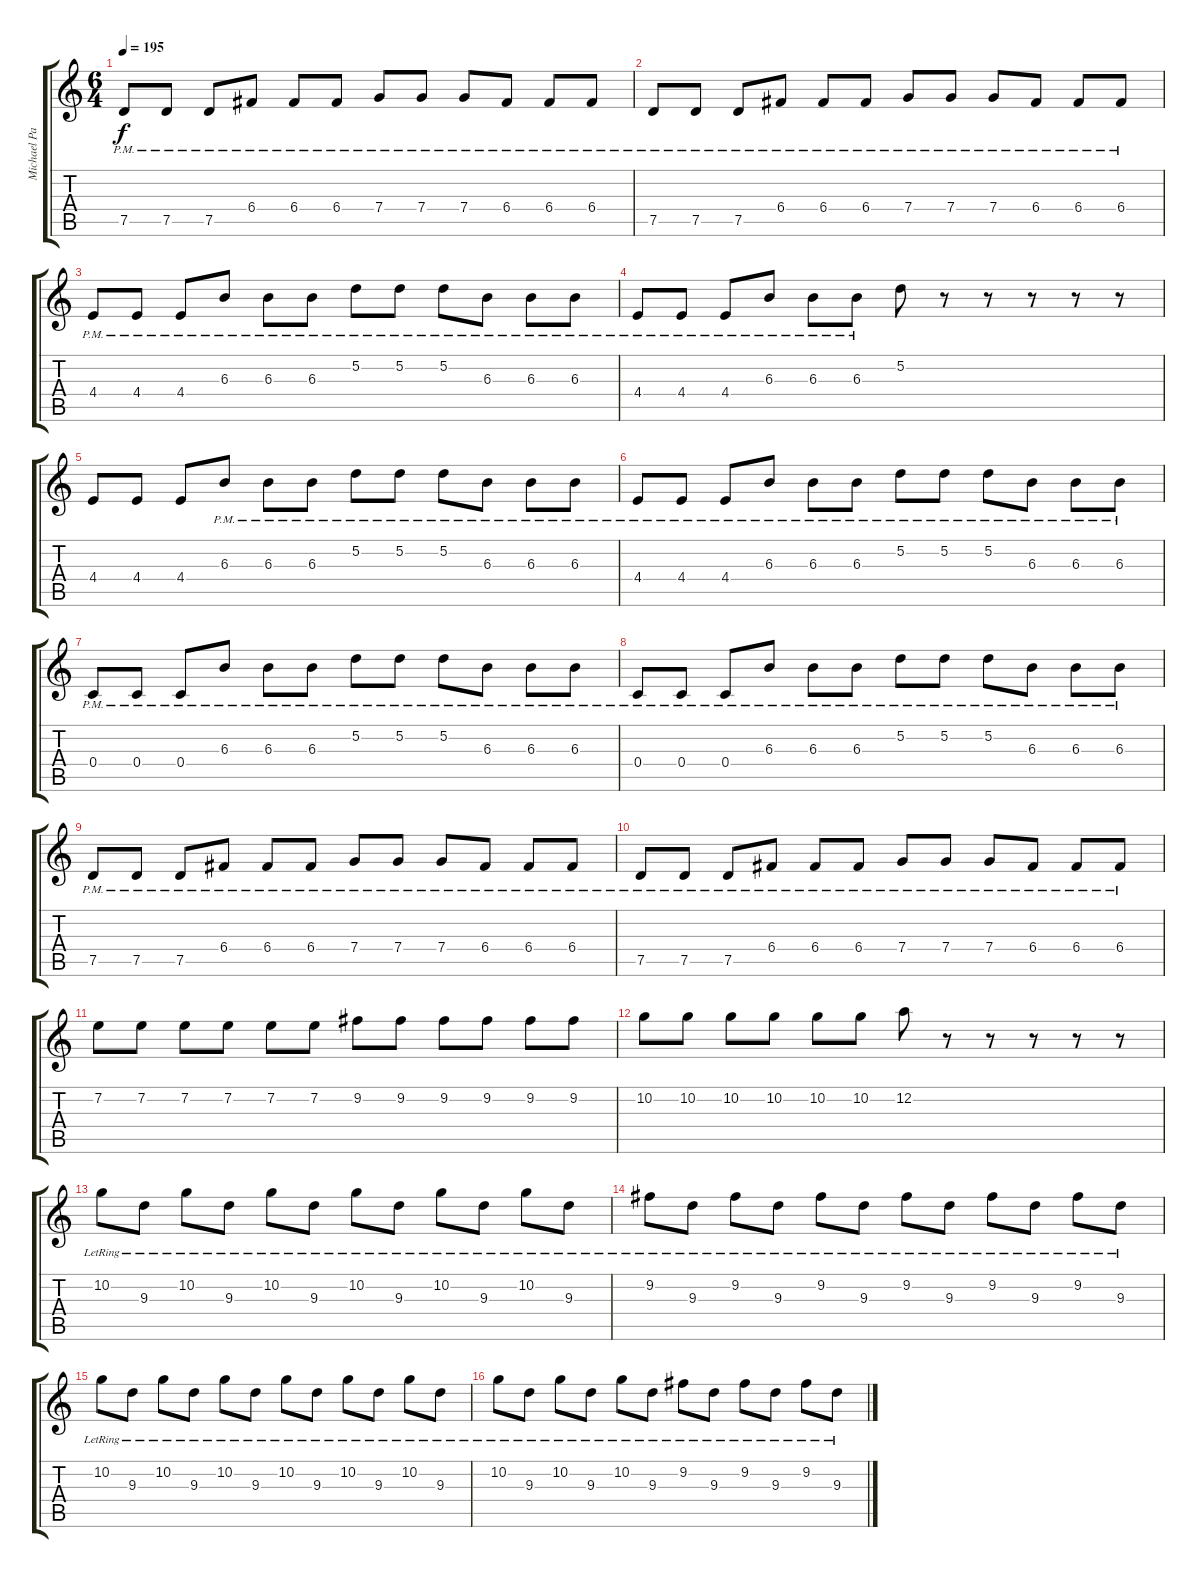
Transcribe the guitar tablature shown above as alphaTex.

\track ("Michael Paget" "Michael Pa") {instrument distortionguitar}
\staff {score tabs}
\tuning (D4 A3 F3 C3 G2 C2) {hide}
\ts (6 4)
\tempo 195
\clef g2
\ks c
7.5{pm}.8{dy f} 7.5{pm}.8 7.5{pm}.8 6.4{pm}.8 6.4{pm}.8 6.4{pm}.8 7.4{pm}.8 7.4{pm}.8 7.4{pm}.8 6.4{pm}.8 6.4{pm}.8 6.4{pm}.8 |
7.5{pm}.8 7.5{pm}.8 7.5{pm}.8 6.4{pm}.8 6.4{pm}.8 6.4{pm}.8 7.4{pm}.8 7.4{pm}.8 7.4{pm}.8 6.4{pm}.8 6.4{pm}.8 6.4{pm}.8 |
4.4{pm}.8 4.4{pm}.8 4.4{pm}.8 6.3{pm}.8 6.3{pm}.8 6.3{pm}.8 5.2{pm}.8 5.2{pm}.8 5.2{pm}.8 6.3{pm}.8 6.3{pm}.8 6.3{pm}.8 |
4.4{pm}.8 4.4{pm}.8 4.4{pm}.8 6.3{pm}.8 6.3{pm}.8 6.3{pm}.8 5.2.8 r.8 r.8 r.8 r.8 r.8 |
4.4.8 4.4.8 4.4.8 6.3{pm}.8 6.3{pm}.8 6.3{pm}.8 5.2{pm}.8 5.2{pm}.8 5.2{pm}.8 6.3{pm}.8 6.3{pm}.8 6.3{pm}.8 |
4.4{pm}.8 4.4{pm}.8 4.4{pm}.8 6.3{pm}.8 6.3{pm}.8 6.3{pm}.8 5.2{pm}.8 5.2{pm}.8 5.2{pm}.8 6.3{pm}.8 6.3{pm}.8 6.3{pm}.8 |
0.4{pm}.8 0.4{pm}.8 0.4{pm}.8 6.3{pm}.8 6.3{pm}.8 6.3{pm}.8 5.2{pm}.8 5.2{pm}.8 5.2{pm}.8 6.3{pm}.8 6.3{pm}.8 6.3{pm}.8 |
0.4{pm}.8 0.4{pm}.8 0.4{pm}.8 6.3{pm}.8 6.3{pm}.8 6.3{pm}.8 5.2{pm}.8 5.2{pm}.8 5.2{pm}.8 6.3{pm}.8 6.3{pm}.8 6.3{pm}.8 |
7.5{pm}.8 7.5{pm}.8 7.5{pm}.8 6.4{pm}.8 6.4{pm}.8 6.4{pm}.8 7.4{pm}.8 7.4{pm}.8 7.4{pm}.8 6.4{pm}.8 6.4{pm}.8 6.4{pm}.8 |
7.5{pm}.8 7.5{pm}.8 7.5{pm}.8 6.4{pm}.8 6.4{pm}.8 6.4{pm}.8 7.4{pm}.8 7.4{pm}.8 7.4{pm}.8 6.4{pm}.8 6.4{pm}.8 6.4{pm}.8 |
7.2.8 7.2.8 7.2.8 7.2.8 7.2.8 7.2.8 9.2.8 9.2.8 9.2.8 9.2.8 9.2.8 9.2.8 |
10.2.8 10.2.8 10.2.8 10.2.8 10.2.8 10.2.8 12.2.8 r.8 r.8 r.8 r.8 r.8 |
10.2{lr}.8 9.3{lr}.8 10.2{lr}.8 9.3{lr}.8 10.2{lr}.8 9.3{lr}.8 10.2{lr}.8 9.3{lr}.8 10.2{lr}.8 9.3{lr}.8 10.2{lr}.8 9.3{lr}.8 |
9.2{lr}.8 9.3{lr}.8 9.2{lr}.8 9.3{lr}.8 9.2{lr}.8 9.3{lr}.8 9.2{lr}.8 9.3{lr}.8 9.2{lr}.8 9.3{lr}.8 9.2{lr}.8 9.3{lr}.8 |
10.2{lr}.8 9.3{lr}.8 10.2{lr}.8 9.3{lr}.8 10.2{lr}.8 9.3{lr}.8 10.2{lr}.8 9.3{lr}.8 10.2{lr}.8 9.3{lr}.8 10.2{lr}.8 9.3{lr}.8 |
10.2{lr}.8 9.3{lr}.8 10.2{lr}.8 9.3{lr}.8 10.2{lr}.8 9.3{lr}.8 9.2{lr}.8 9.3{lr}.8 9.2{lr}.8 9.3{lr}.8 9.2{lr}.8 9.3{lr}.8
